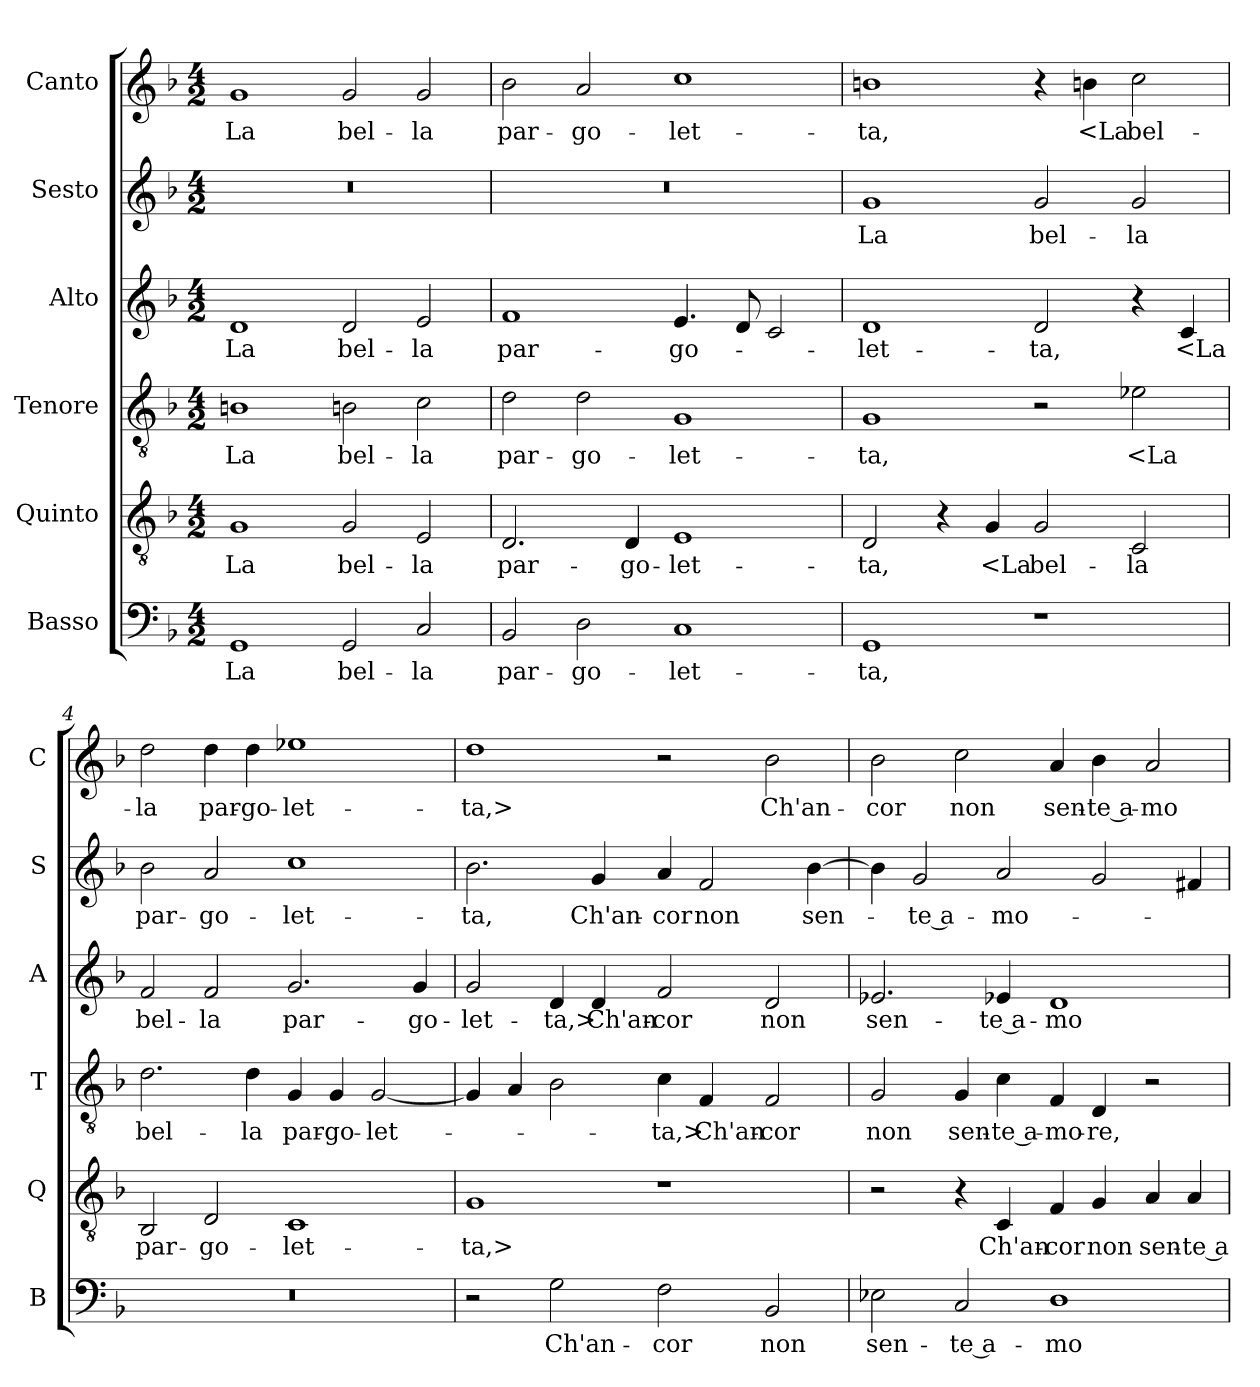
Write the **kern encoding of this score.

**kern	**text	**kern	**text	**kern	**text	**kern	**text	**kern	**text	**kern	**text
*part6	*part6	*part5	*part5	*part4	*part4	*part3	*part3	*part2	*part2	*part1	*part1
*staff6	*staff6	*staff5	*staff5	*staff4	*staff4	*staff3	*staff3	*staff2	*staff2	*staff1	*staff1
*I"Basso	*	*I"Quinto	*	*I"Tenore	*	*I"Alto	*	*I"Sesto	*	*I"Canto	*
*I'B	*	*I'Q	*	*I'T	*	*I'A	*	*I'S	*	*I'C	*
*clefF4	*	*clefGv2	*	*clefGv2	*	*clefG2	*	*clefG2	*	*clefG2	*
*k[b-]	*	*k[b-]	*	*k[b-]	*	*k[b-]	*	*k[b-]	*	*k[b-]	*
*M4/2	*	*M4/2	*	*M4/2	*	*M4/2	*	*M4/2	*	*M4/2	*
=1	=1	=1	=1	=1	=1	=1	=1	=1	=1	=1	=1
1GG	La	1G	La	1Bn	La	1d	La	0r	.	1g	La
2GG	bel-	2G	bel-	2Bn	bel-	2d	bel-	.	.	2g	bel-
2C	-la	2E	-la	2c	-la	2e	-la	.	.	2g	-la
=2	=2	=2	=2	=2	=2	=2	=2	=2	=2	=2	=2
2BB-	par-	2.D	par-	2d	par-	1f	par-	0r	.	2b-	par-
2D	-go-	.	.	2d	-go-	.	.	.	.	2a	-go-
.	.	4D	-go-	.	.	.	.	.	.	.	.
1C	-let-	1E	-let-	1G	-let-	4.e	-go-	.	.	1cc	-let-
.	.	.	.	.	.	8d	.	.	.	.	.
.	.	.	.	.	.	2c	.	.	.	.	.
=3	=3	=3	=3	=3	=3	=3	=3	=3	=3	=3	=3
1GG	-ta,	2D	-ta,	1G	-ta,	1d	-let-	1g	La	1bn	-ta,
.	.	4r	.	.	.	.	.	.	.	.	.
.	.	4G	<La	.	.	.	.	.	.	.	.
1r	.	2G	bel-	2r	.	2d	-ta,	2g	bel-	4r	.
.	.	.	.	.	.	.	.	.	.	4bn	<La
.	.	2C	-la	2e-X	<La	4r	.	2g	-la	2cc	bel-
.	.	.	.	.	.	4c	<La	.	.	.	.
=4	=4	=4	=4	=4	=4	=4	=4	=4	=4	=4	=4
0r	.	2BB-	par-	2.d	bel-	2f	bel-	2b-	par-	2dd	-la
.	.	2D	-go-	.	.	2f	-la	2a	-go-	4dd	par-
.	.	.	.	4d	-la	.	.	.	.	4dd	-go-
.	.	1C	-let-	4G	par-	2.g	par-	1cc	-let-	1ee-X	-let-
.	.	.	.	4G	-go-	.	.	.	.	.	.
.	.	.	.	[2G	-let-	.	.	.	.	.	.
.	.	.	.	.	.	4g	-go-	.	.	.	.
=5	=5	=5	=5	=5	=5	=5	=5	=5	=5	=5	=5
2r	.	1G	-ta,>	4G]	.	2g	-let-	2.b-	-ta,	1dd	-ta,>
.	.	.	.	4A	.	.	.	.	.	.	.
2G	Ch'an-	.	.	2B-	.	4d	-ta,>	.	.	.	.
.	.	.	.	.	.	4d	Ch'an-	4g	Ch'an-	.	.
2F	-cor	1r	.	4c	-ta,>	2f	-cor	4a	-cor	2r	.
.	.	.	.	4F	Ch'an-	.	.	2f	non	.	.
2BB-	non	.	.	2F	-cor	2d	non	.	.	2b-	Ch'an-
.	.	.	.	.	.	.	.	[4b-	sen-	.	.
=6	=6	=6	=6	=6	=6	=6	=6	=6	=6	=6	=6
2E-X	sen-	2r	.	2G	non	2.e-X	sen-	4b-]	.	2b-	-cor
.	.	.	.	.	.	.	.	2g	-te a-	.	.
2C	-te a-	4r	.	4G	sen-	.	.	.	.	2cc	non
.	.	4C	Ch'an-	4c	-te a-	4e-X	-te a-	2a	-mo-	.	.
1D	-mo-	4F	-cor	4F	-mo-	1d	-mo-	.	.	4a	sen-
.	.	4G	non	4D	-re,	.	.	2g	.	4b-	-te a-
.	.	4A	sen-	2r	.	.	.	.	.	2a	-mo-
.	.	4A	-te a-	.	.	.	.	4f#X	.	.	.
=	=	=	=	=	=	=	=	=	=	=	=
*-	*-	*-	*-	*-	*-	*-	*-	*-	*-	*-	*-
